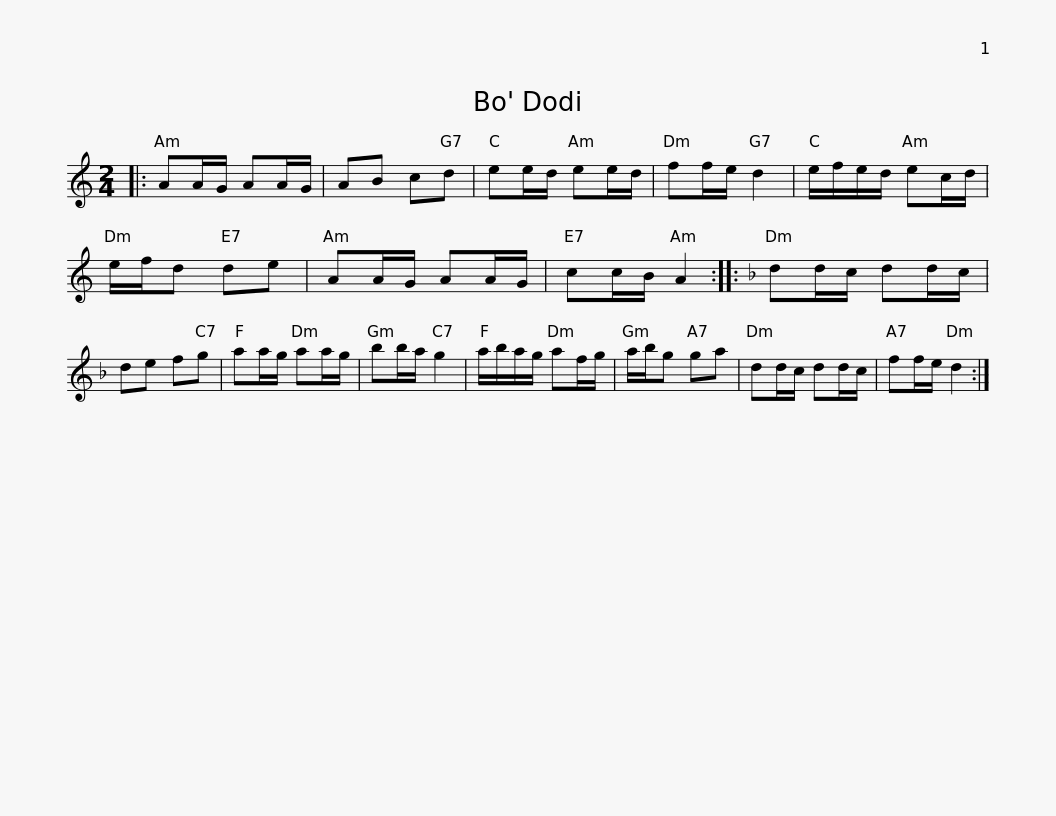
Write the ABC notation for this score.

X:1
L:1/8
M:2/4
I:linebreak $
K:C
V:1 treble
V:1
|: AA/G/ AA/G/ | AB cd | ee/d/ ee/d/ | ff/e/ d2 | e/f/e/d/ ec/d/ | %5
 e/f/d de | AA/G/ AA/G/ | cc/B/ A2 ::$[K:Dmin] dd/c/ dd/c/ | de fg | %10
 aa/g/ aa/g/ | bb/a/ g2 | a/b/a/g/ af/g/ | a/b/g ga | dd/c/ dd/c/ |$ %15
 ff/e/ d2 :| %16
